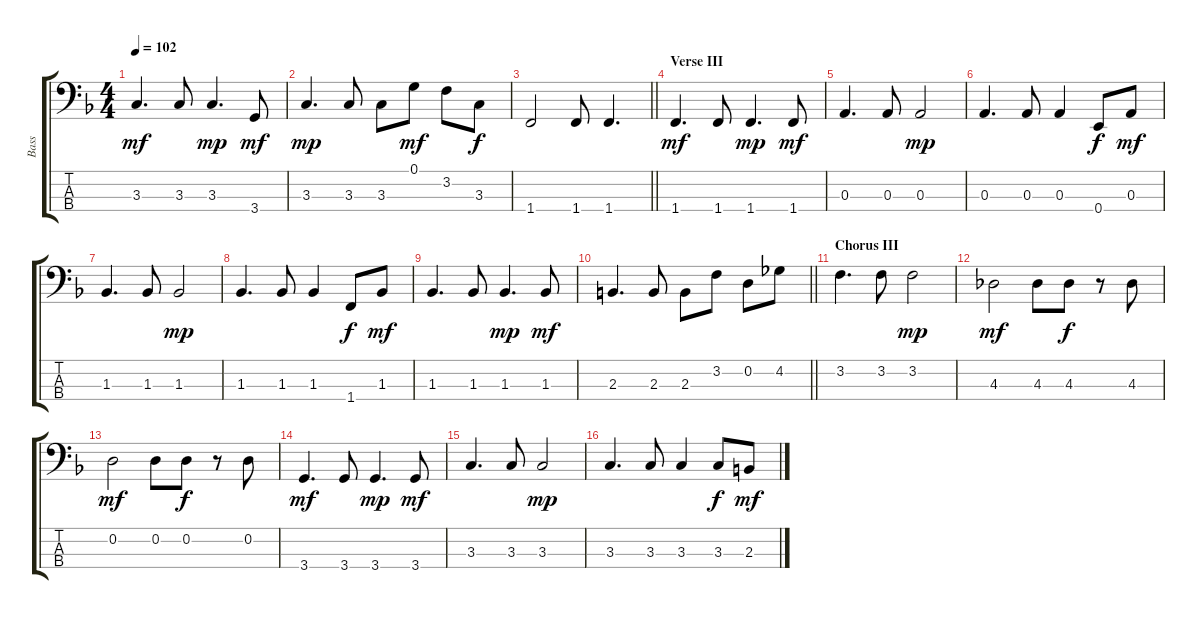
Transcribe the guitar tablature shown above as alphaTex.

\track ("Bass    " "Bass    ") {instrument electricbasspick}
\staff {score tabs}
\tuning (G2 D2 A1 E1) {hide}
\ts (4 4)
\tempo 102
\clef f4
\ks f
3.3.4{d dy mf} 3.3.8 3.3.4{d dy mp} 3.4.8{dy mf} |
3.3.4{d dy mp} 3.3.8 3.3.8 0.1.8{dy mf} 3.2.8 3.3.8{dy f} |
\barLineRight lightlight
1.4.2 1.4.8 1.4.4{d} |
\section ("" "Verse III")
1.4.4{d dy mf} 1.4.8 1.4.4{d dy mp} 1.4.8{dy mf} |
0.3.4{d} 0.3.8 0.3.2{dy mp} |
0.3.4{d} 0.3.8 0.3.4 0.4.8{dy f} 0.3.8{dy mf} |
1.3.4{d} 1.3.8 1.3.2{dy mp} |
1.3.4{d} 1.3.8 1.3.4 1.4.8{dy f} 1.3.8{dy mf} |
1.3.4{d} 1.3.8 1.3.4{d dy mp} 1.3.8{dy mf} |
\barLineRight lightlight
2.3.4{d} 2.3.8 2.3.8 3.2.8 0.2.8 4.2.8 |
\section ("" "Chorus III")
3.2.4{d} 3.2.8 3.2.2{dy mp} |
4.3.2{dy mf} 4.3.8 4.3.8{dy f} r.8 4.3.8 |
0.2.2{dy mf} 0.2.8 0.2.8{dy f} r.8 0.2.8 |
3.4.4{d dy mf} 3.4.8 3.4.4{d dy mp} 3.4.8{dy mf} |
3.3.4{d} 3.3.8 3.3.2{dy mp} |
3.3.4{d} 3.3.8 3.3.4 3.3.8{dy f} 2.3.8{dy mf}
